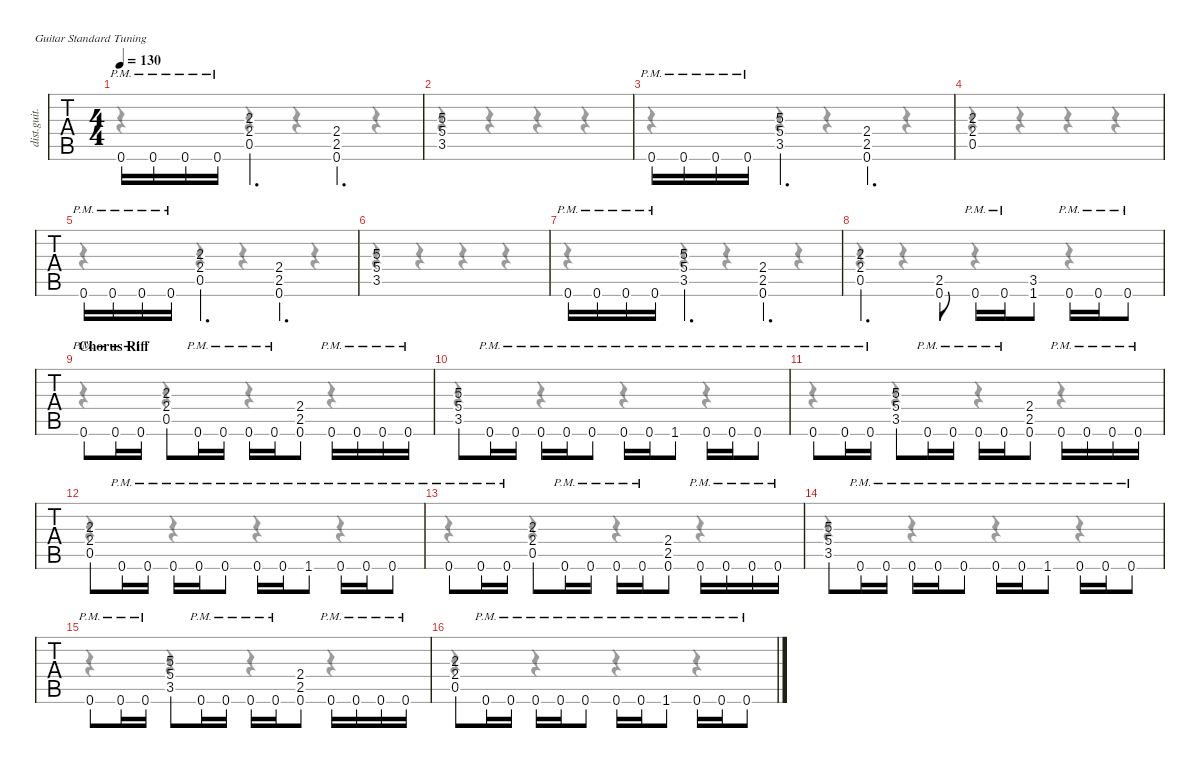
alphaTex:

\defaultSystemsLayout 4
\hideDynamics
\bracketExtendMode nobrackets
\track ("Kirk Hammett - Lead Guitar" "dist.guit.") {instrument distortionguitar}
\staff {tabs}
\tuning (E4 B3 G3 D3 A2 E2)
\voice
\ts (4 4)
\tempo 130
\clef g2
\ks c
0.6{pm}.16{dy f beam Up} 0.6{pm}.16{beam Up} 0.6{pm}.16{beam Up} 0.6{pm}.16{beam Up} (2.3 2.4 0.5).4{d beam Up} (2.4 2.5 0.6).4{d beam Up} |
(5.3 5.4 3.5).1{beam Up} |
0.6{pm}.16{beam Up} 0.6{pm}.16{beam Up} 0.6{pm}.16{beam Up} 0.6{pm}.16{beam Up} (5.3 5.4 3.5).4{d beam Up} (2.4 2.5 0.6).4{d beam Up} |
(2.3 2.4 0.5).1{beam Up} |
0.6{pm}.16{beam Up} 0.6{pm}.16{beam Up} 0.6{pm}.16{beam Up} 0.6{pm}.16{beam Up} (2.3 2.4 0.5).4{d beam Up} (2.4 2.5 0.6).4{d beam Up} |
(5.3 5.4 3.5).1{beam Up} |
0.6{pm}.16{beam Up} 0.6{pm}.16{beam Up} 0.6{pm}.16{beam Up} 0.6{pm}.16{beam Up} (5.3 5.4 3.5).4{d beam Up} (2.4 2.5 0.6).4{d beam Up} |
(2.3 2.4 0.5).4{d beam Up} (2.5 0.6).8{beam Up} 0.6{pm}.16{beam Up} 0.6{pm}.16{beam Up} (3.5 1.6).8{beam Up} 0.6{pm}.16{beam Up} 0.6{pm}.16{beam Up} 0.6{pm}.8{beam Up} |
\section ("" "Chorus Riff")
0.6{pm}.8{beam Up} 0.6{pm}.16{beam Up} 0.6{pm}.16{beam Up} (2.3 2.4 0.5).8{beam Up} 0.6{pm}.16{beam Up} 0.6{pm}.16{beam Up} 0.6{pm}.16{beam Up} 0.6{pm}.16{beam Up} (2.4 2.5 0.6).8{beam Up} 0.6{pm}.16{beam Up} 0.6{pm}.16{beam Up} 0.6{pm}.16{beam Up} 0.6{pm}.16{beam Up} |
(5.3 5.4 3.5).8{beam Up} 0.6{pm}.16{beam Up} 0.6{pm}.16{beam Up} 0.6{pm}.16{beam Up} 0.6{pm}.16{beam Up} 0.6{pm}.8{beam Up} 0.6{pm}.16{beam Up} 0.6{pm}.16{beam Up} 1.6{pm}.8{beam Up} 0.6{pm}.16{beam Up} 0.6{pm}.16{beam Up} 0.6{pm}.8{beam Up} |
0.6{pm}.8{beam Up} 0.6{pm}.16{beam Up} 0.6{pm}.16{beam Up} (5.3 5.4 3.5).8{beam Up} 0.6{pm}.16{beam Up} 0.6{pm}.16{beam Up} 0.6{pm}.16{beam Up} 0.6{pm}.16{beam Up} (2.4 2.5 0.6).8{beam Up} 0.6{pm}.16{beam Up} 0.6{pm}.16{beam Up} 0.6{pm}.16{beam Up} 0.6{pm}.16{beam Up} |
(2.3 2.4 0.5).8{beam Up} 0.6{pm}.16{beam Up} 0.6{pm}.16{beam Up} 0.6{pm}.16{beam Up} 0.6{pm}.16{beam Up} 0.6{pm}.8{beam Up} 0.6{pm}.16{beam Up} 0.6{pm}.16{beam Up} 1.6{pm}.8{beam Up} 0.6{pm}.16{beam Up} 0.6{pm}.16{beam Up} 0.6{pm}.8{beam Up} |
0.6{pm}.8{beam Up} 0.6{pm}.16{beam Up} 0.6{pm}.16{beam Up} (2.3 2.4 0.5).8{beam Up} 0.6{pm}.16{beam Up} 0.6{pm}.16{beam Up} 0.6{pm}.16{beam Up} 0.6{pm}.16{beam Up} (2.4 2.5 0.6).8{beam Up} 0.6{pm}.16{beam Up} 0.6{pm}.16{beam Up} 0.6{pm}.16{beam Up} 0.6{pm}.16{beam Up} |
(5.3 5.4 3.5).8{beam Up} 0.6{pm}.16{beam Up} 0.6{pm}.16{beam Up} 0.6{pm}.16{beam Up} 0.6{pm}.16{beam Up} 0.6{pm}.8{beam Up} 0.6{pm}.16{beam Up} 0.6{pm}.16{beam Up} 1.6{pm}.8{beam Up} 0.6{pm}.16{beam Up} 0.6{pm}.16{beam Up} 0.6{pm}.8{beam Up} |
0.6{pm}.8{beam Up} 0.6{pm}.16{beam Up} 0.6{pm}.16{beam Up} (5.3 5.4 3.5).8{beam Up} 0.6{pm}.16{beam Up} 0.6{pm}.16{beam Up} 0.6{pm}.16{beam Up} 0.6{pm}.16{beam Up} (2.4 2.5 0.6).8{beam Up} 0.6{pm}.16{beam Up} 0.6{pm}.16{beam Up} 0.6{pm}.16{beam Up} 0.6{pm}.16{beam Up} |
(2.3 2.4 0.5).8{beam Up} 0.6{pm}.16{beam Up} 0.6{pm}.16{beam Up} 0.6{pm}.16{beam Up} 0.6{pm}.16{beam Up} 0.6{pm}.8{beam Up} 0.6{pm}.16{beam Up} 0.6{pm}.16{beam Up} 1.6{pm}.8{beam Up} 0.6{pm}.16{beam Up} 0.6{pm}.16{beam Up} 0.6{pm}.8{beam Up}
\voice
\clef g2
\ottava regular
\simile none
\ks c
r.4{dy mf beam Down} r.4{beam Down} r.4{beam Down} r.4{beam Down} |
r.4{beam Down} r.4{beam Down} r.4{beam Down} r.4{beam Down} |
r.4{beam Down} r.4{beam Down} r.4{beam Down} r.4{beam Down} |
r.4{beam Down} r.4{beam Down} r.4{beam Down} r.4{beam Down} |
r.4{beam Down} r.4{beam Down} r.4{beam Down} r.4{beam Down} |
r.4{beam Down} r.4{beam Down} r.4{beam Down} r.4{beam Down} |
r.4{beam Down} r.4{beam Down} r.4{beam Down} r.4{beam Down} |
r.4{beam Down} r.4{beam Down} r.4{beam Down} r.4{beam Down} |
r.4{beam Down} r.4{beam Down} r.4{beam Down} r.4{beam Down} |
r.4{beam Down} r.4{beam Down} r.4{beam Down} r.4{beam Down} |
r.4{beam Down} r.4{beam Down} r.4{beam Down} r.4{beam Down} |
r.4{beam Down} r.4{beam Down} r.4{beam Down} r.4{beam Down} |
r.4{beam Down} r.4{beam Down} r.4{beam Down} r.4{beam Down} |
r.4{beam Down} r.4{beam Down} r.4{beam Down} r.4{beam Down} |
r.4{beam Down} r.4{beam Down} r.4{beam Down} r.4{beam Down} |
r.4{beam Down} r.4{beam Down} r.4{beam Down} r.4{beam Down}
